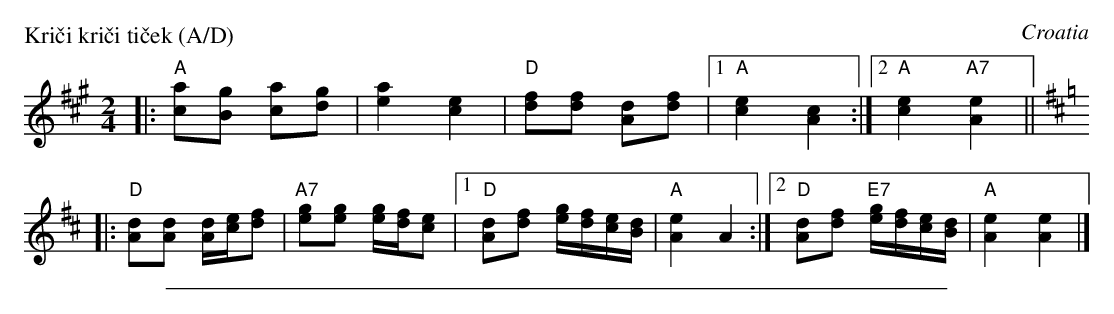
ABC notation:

X:1
P: Kri\vci kri\vci ti\vcek (A/D)
O: Croatia
M: 2/4
L: 1/8
K: A
|: "A"[ac][gB] [ac][gd] \
| [a2e2] [e2c2] \
| "D"[fd][fd] [dA][fd] \
|1 "A"[e2c2] [c2A2] \
:|2 "A"[e2c2] "A7"[e2A2] || [K:D]
|: "D"[dA][dA] [d/A/][e/c/][fd] \
| "A7"[ge][ge] [g/e/][f/d/][ec] \
|1 "D"[dA][fd] [g/e/][f/d/][e/c/][d/B/] \
| "A"[e2A2] [A2] \
:|2 "D"[dA][fd] "E7"[g/e/][f/d/][e/c/][d/B] \
| "A"[e2A2] [e2A2] |]
